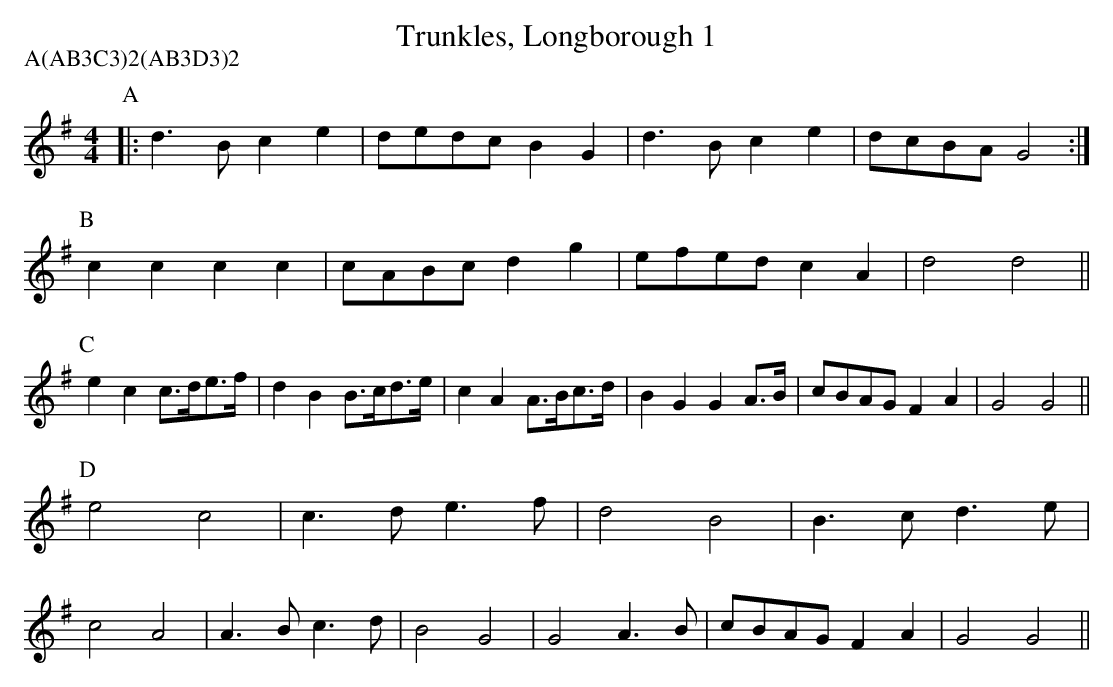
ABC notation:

X:1
T:Trunkles, Longborough 1
M:4/4
L:1/8
P:A(AB3C3)2(AB3D3)2
K:G
P:A
|:d3B  c2e2  |dedc B2G2  |d3B  c2e2|dcBA G4:|
P:B
  c2c2 c2c2  |cABc d2g2  |efed c2A2|d4   d4||
P:C
  e2c2 c>de>f|d2B2 B>cd>e|\
  c2A2 A>Bc>d|B2G2 G2A>B |cBAG F2A2|G4   G4||
P:D
  e4   c4    |c3d  e3f   |d4   B4  |B3c  d3e|
  c4   A4    |A3B  c3d   |\
  B4   G4    |G4   A3B   |cBAG F2A2|G4   G4||
